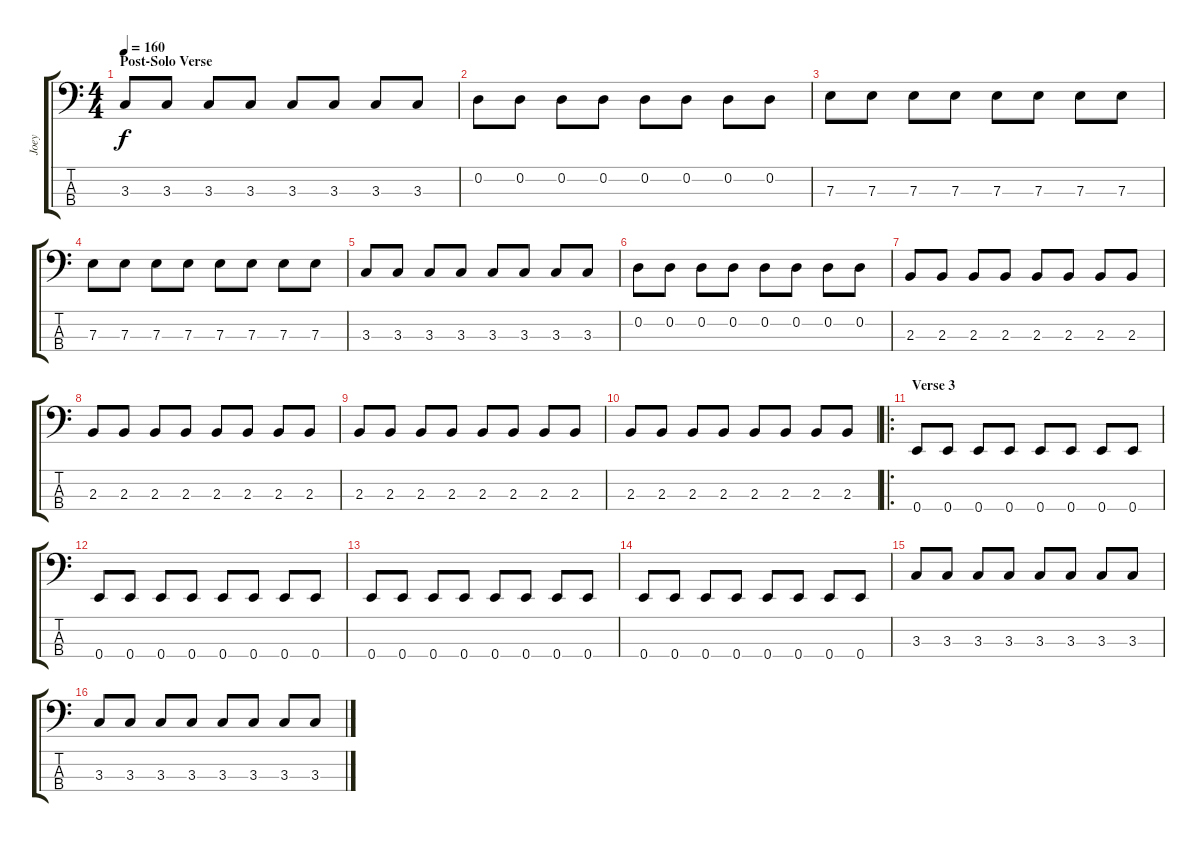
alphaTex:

\track ("Joey" "Joey") {instrument electricbasspick}
\staff {score tabs}
\tuning (G2 D2 A1 E1) {hide}
\ts (4 4)
\section ("" "Post-Solo Verse")
\tempo 160
\clef f4
\ks c
3.3.8{dy f} 3.3.8 3.3.8 3.3.8 3.3.8 3.3.8 3.3.8 3.3.8 |
0.2.8 0.2.8 0.2.8 0.2.8 0.2.8 0.2.8 0.2.8 0.2.8 |
7.3.8 7.3.8 7.3.8 7.3.8 7.3.8 7.3.8 7.3.8 7.3.8 |
7.3.8 7.3.8 7.3.8 7.3.8 7.3.8 7.3.8 7.3.8 7.3.8 |
3.3.8 3.3.8 3.3.8 3.3.8 3.3.8 3.3.8 3.3.8 3.3.8 |
0.2.8 0.2.8 0.2.8 0.2.8 0.2.8 0.2.8 0.2.8 0.2.8 |
2.3.8 2.3.8 2.3.8 2.3.8 2.3.8 2.3.8 2.3.8 2.3.8 |
2.3.8 2.3.8 2.3.8 2.3.8 2.3.8 2.3.8 2.3.8 2.3.8 |
2.3.8 2.3.8 2.3.8 2.3.8 2.3.8 2.3.8 2.3.8 2.3.8 |
2.3.8 2.3.8 2.3.8 2.3.8 2.3.8 2.3.8 2.3.8 2.3.8 |
\ro
\section ("" "Verse 3")
0.4.8 0.4.8 0.4.8 0.4.8 0.4.8 0.4.8 0.4.8 0.4.8 |
0.4.8 0.4.8 0.4.8 0.4.8 0.4.8 0.4.8 0.4.8 0.4.8 |
0.4.8 0.4.8 0.4.8 0.4.8 0.4.8 0.4.8 0.4.8 0.4.8 |
0.4.8 0.4.8 0.4.8 0.4.8 0.4.8 0.4.8 0.4.8 0.4.8 |
3.3.8 3.3.8 3.3.8 3.3.8 3.3.8 3.3.8 3.3.8 3.3.8 |
3.3.8 3.3.8 3.3.8 3.3.8 3.3.8 3.3.8 3.3.8 3.3.8
